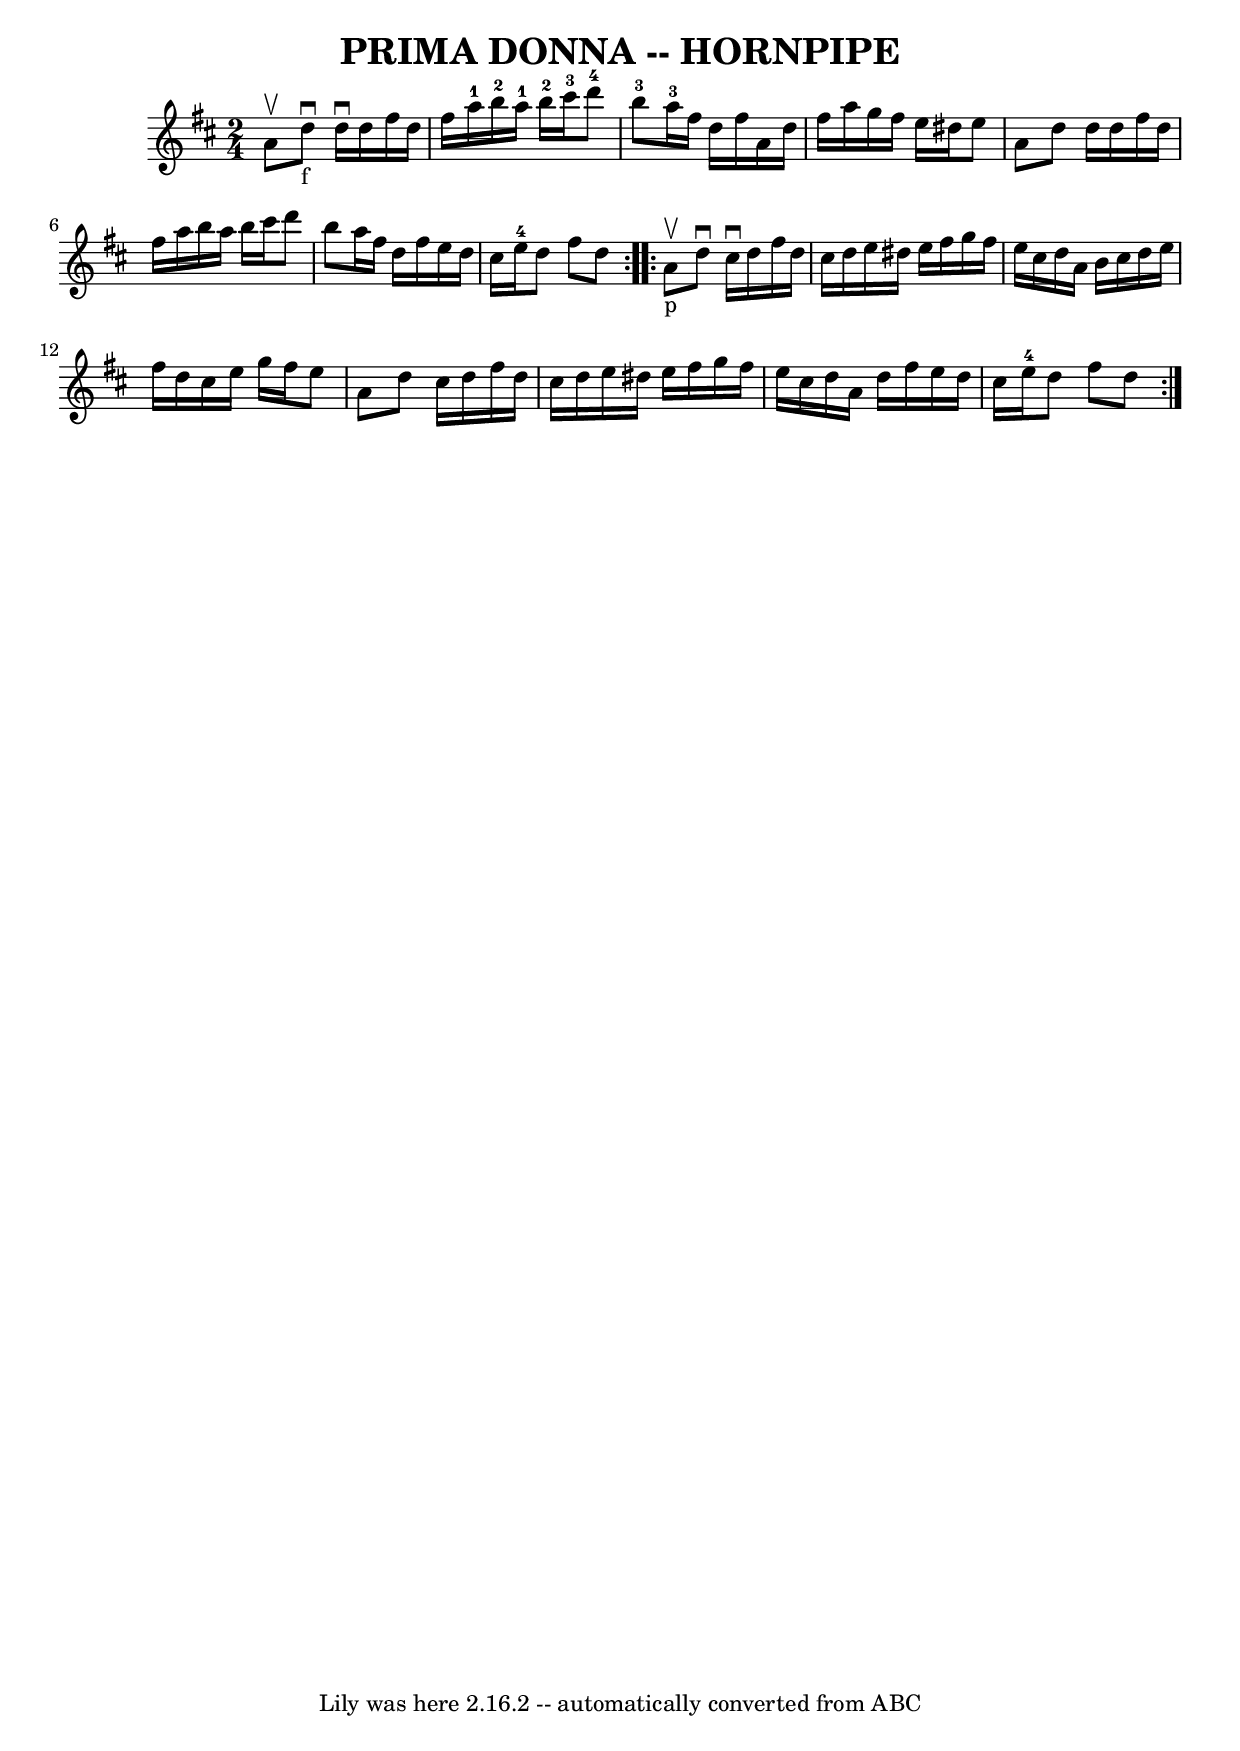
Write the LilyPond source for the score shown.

\version "2.7.40"
\include "Mammoth.ily"
\header {
	%% book = "Ryan's Mammoth Collection of Fiddle Tunes"
	crossRefNumber = "1"
	footnotes = ""
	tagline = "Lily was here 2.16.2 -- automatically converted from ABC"
	title = "PRIMA DONNA -- HORNPIPE"
}
voicedefault =  {
\set Score.defaultBarType = "empty"

\repeat volta 2 {
\time 2/4 \key d \major a'8^\upbow       |
 d''8_"f"^\downbow   
d''16^\downbow d''16 fis''16 d''16 fis''16 a''16-1   |
 
 b''16-2 a''16-1 b''16-2 cis'''16-3 d'''8-4 b''8 
-3   |
 a''16-3 fis''16 d''16 fis''16 a'16 d''16   
 fis''16 a''16    |
 g''16 fis''16 e''16 dis''16 e''8    
a'8    |
     |
 d''8 d''16 d''16 fis''16 d''16    
fis''16 a''16    |
 b''16 a''16 b''16 cis'''16 d'''8    
b''8    |
 a''16 fis''16 d''16 fis''16 e''16 d''16    
cis''16 e''16-4   |
 d''8 fis''8 d''8    }     
\repeat volta 2 { a'8_"p"^\upbow       |
 d''8^\downbow cis''16 
^\downbow d''16 fis''16 d''16 cis''16 d''16    |
 e''16   
 dis''16 e''16 fis''16 g''16 fis''16 e''16 cis''16    
|
 d''16 a'16 b'16 cis''16 d''16 e''16 fis''16    
d''16    |
 cis''16 e''16 g''16 fis''16 e''8 a'8    
|
     |
 d''8 cis''16 d''16 fis''16 d''16 cis''16 
 d''16    |
 e''16 dis''16 e''16 fis''16 g''16 fis''16 
 e''16 cis''16    |
 d''16 a'16 d''16 fis''16 e''16    
d''16 cis''16 e''16-4   |
 d''8 fis''8 d''8    }   
}

\score{
    <<

	\context Staff="default"
	{
	    \voicedefault 
	}

    >>
	\layout {
	}
	\midi {}
}
